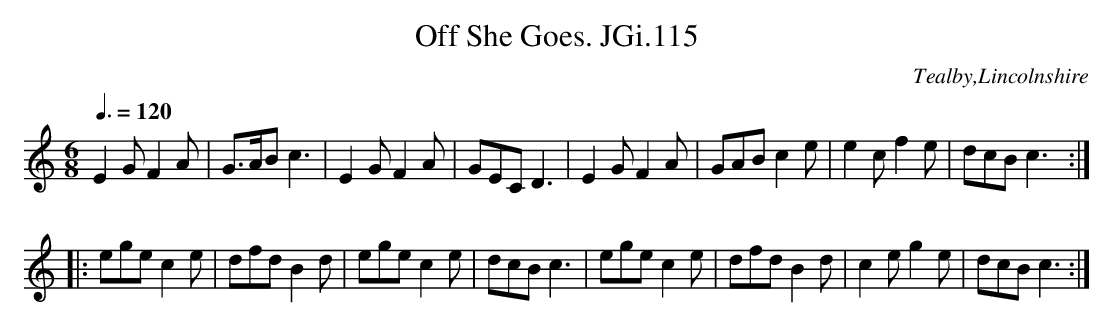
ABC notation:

X:1
T:Off She Goes. JGi.115
L:1/8
M:6/8
O:Tealby,Lincolnshire
Q:3/8=120
K:C
E2GF2A|G>ABc3|E2GF2A|GECD3|E2GF2A|GABc2e|e2cf2e|dcBc3:|
|:egec2e|dfdB2d|egec2e|dcBc3|egec2e|dfdB2d|c2eg2e|dcBc3:|
